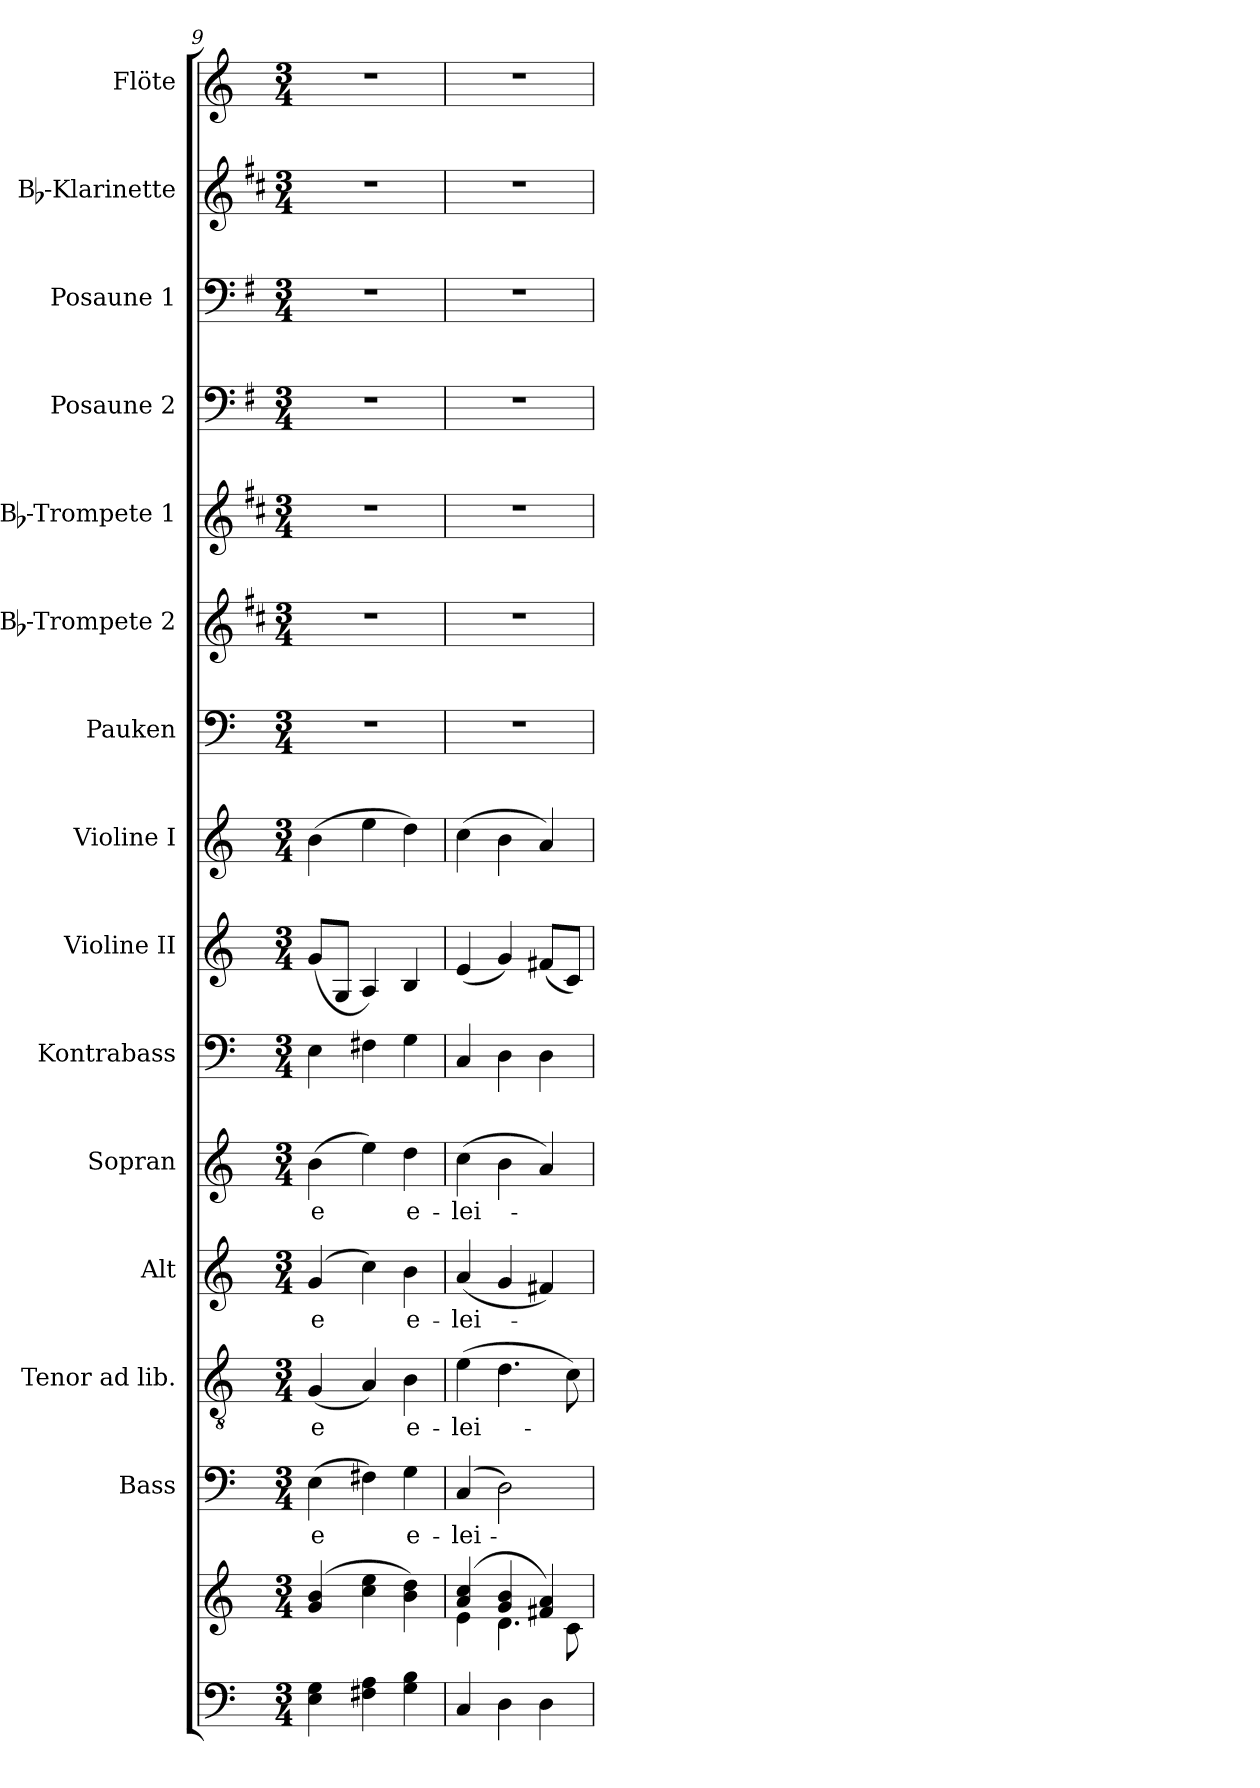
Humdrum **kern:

**kern	**kern	**kern	**text	**kern	**text	**kern	**text	**kern	**text	**kern	**kern	**kern	**kern	**kern	**kern	**kern	**kern	**kern	**kern
*part15	*part15	*part14	*part14	*part13	*part13	*part12	*part12	*part11	*part11	*part10	*part9	*part8	*part7	*part6	*part5	*part4	*part3	*part2	*part1
*staff16	*staff15	*staff14	*staff14	*staff13	*staff13	*staff12	*staff12	*staff11	*staff11	*staff10	*staff9	*staff8	*staff7	*staff6	*staff5	*staff4	*staff3	*staff2	*staff1
*	*	*I"Bass	*	*I"Tenor ad lib.	*	*I"Alt	*	*I"Sopran	*	*I"Kontrabass	*I"Violine II	*I"Violine I	*I"Pauken	*I"Bb-Trompete 2	*I"Bb-Trompete 1	*I"Posaune 2	*I"Posaune 1	*I"Bb-Klarinette	*I"Flöte
*	*	*I'B.	*	*I'T.	*	*I'A.	*	*I'S.	*	*I'Kb.	*I'Vl. II	*I'Vl. I	*I'Pk.	*I'Bb Trp. 2	*I'Bb Trp. 1	*I'Pos. 2	*I'Pos. 1	*I'Bb Kl.	*I'Fl.
*clefF4	*clefG2	*clefF4	*	*clefGv2	*	*clefG2	*	*clefG2	*	*clefF4	*clefG2	*clefG2	*clefF4	*clefG2	*clefG2	*clefF4	*clefF4	*clefG2	*clefG2
*	*	*	*	*	*	*	*	*	*	*ITrd7c12	*	*	*	*ITrd1c2	*ITrd1c2	*ITrd4c7	*ITrd4c7	*ITrd1c2	*
*k[]	*k[]	*k[]	*	*k[]	*	*k[]	*	*k[]	*	*k[]	*k[]	*k[]	*k[]	*k[]	*k[]	*k[]	*k[]	*k[]	*k[]
*C:	*C:	*C:	*	*C:	*	*C:	*	*C:	*	*C:	*C:	*C:	*C:	*C:	*C:	*C:	*C:	*C:	*C:
*M3/4	*M3/4	*M3/4	*	*M3/4	*	*M3/4	*	*M3/4	*	*M3/4	*M3/4	*M3/4	*M3/4	*M3/4	*M3/4	*M3/4	*M3/4	*M3/4	*M3/4
=9	=9	=9	=9	=9	=9	=9	=9	=9	=9	=9	=9	=9	=9	=9	=9	=9	=9	=9	=9
!	!	!	!LO:LY:b	!	!LO:LY:b	!	!LO:LY:b	!	!LO:LY:b	!	!	!	!	!	!	!	!	!	!
4E\ 4G\	(4g/ 4b/	(>4E\	-e	(<4G/	-e	(4g/	-e	(>4b\	-e	4EE\	(<8g/L	(>4b\	2.r	2.r	2.r	2.r	2.r	2.r	2.r
.	.	.	.	.	.	.	.	.	.	.	8G/J	.	.	.	.	.	.	.	.
4F#X\ 4A\	4cc\ 4ee\	4F#X\)	.	4A/)	.	4cc\)	.	4ee\)	.	4FF#X\	4A/)	4ee\	.	.	.	.	.	.	.
!	!	!	!LO:LY:b	!	!LO:LY:b	!	!LO:LY:b	!	!LO:LY:b	!	!	!	!	!	!	!	!	!	!
4G\ 4B\	4b\ 4dd\)	4G\	e-	4B\	e-	4b\	e-	4dd\	e-	4GG\	4B/	4dd\)	.	.	.	.	.	.	.
=10	=10	=10	=10	=10	=10	=10	=10	=10	=10	=10	=10	=10	=10	=10	=10	=10	=10	=10	=10
*	*^	*	*	*	*	*	*	*	*	*	*	*	*	*	*	*	*	*	*
!	!	!	!	!LO:LY:b	!	!LO:LY:b	!	!LO:LY:b	!	!LO:LY:b	!	!	!	!	!	!	!	!	!	!
4C/	(4a/ 4cc/	4e\	(4C/	-lei-	(>4e\	-lei-	(<4a/	-lei-	(>4cc\	-lei-	4CC/	(<4e/	(>4cc\	2.r	2.r	2.r	2.r	2.r	2.r	2.r
4D\	4g/ 4b/	4.d\	2D\)	.	4.d\	.	4g/	.	4b\	.	4DD\	4g/)	4b\	.	.	.	.	.	.	.
4D\	4f#X/ 4a/)	.	.	.	.	.	4f#X/)	.	4a/)	.	4DD\	(<8f#X/L	4a/)	.	.	.	.	.	.	.
.	.	8c\	.	.	8c\)	.	.	.	.	.	.	8c/J)	.	.	.	.	.	.	.	.
*	*v	*v	*	*	*	*	*	*	*	*	*	*	*	*	*	*	*	*	*	*
=	=	=	=	=	=	=	=	=	=	=	=	=	=	=	=	=	=	=	=
*-	*-	*-	*-	*-	*-	*-	*-	*-	*-	*-	*-	*-	*-	*-	*-	*-	*-	*-	*-
